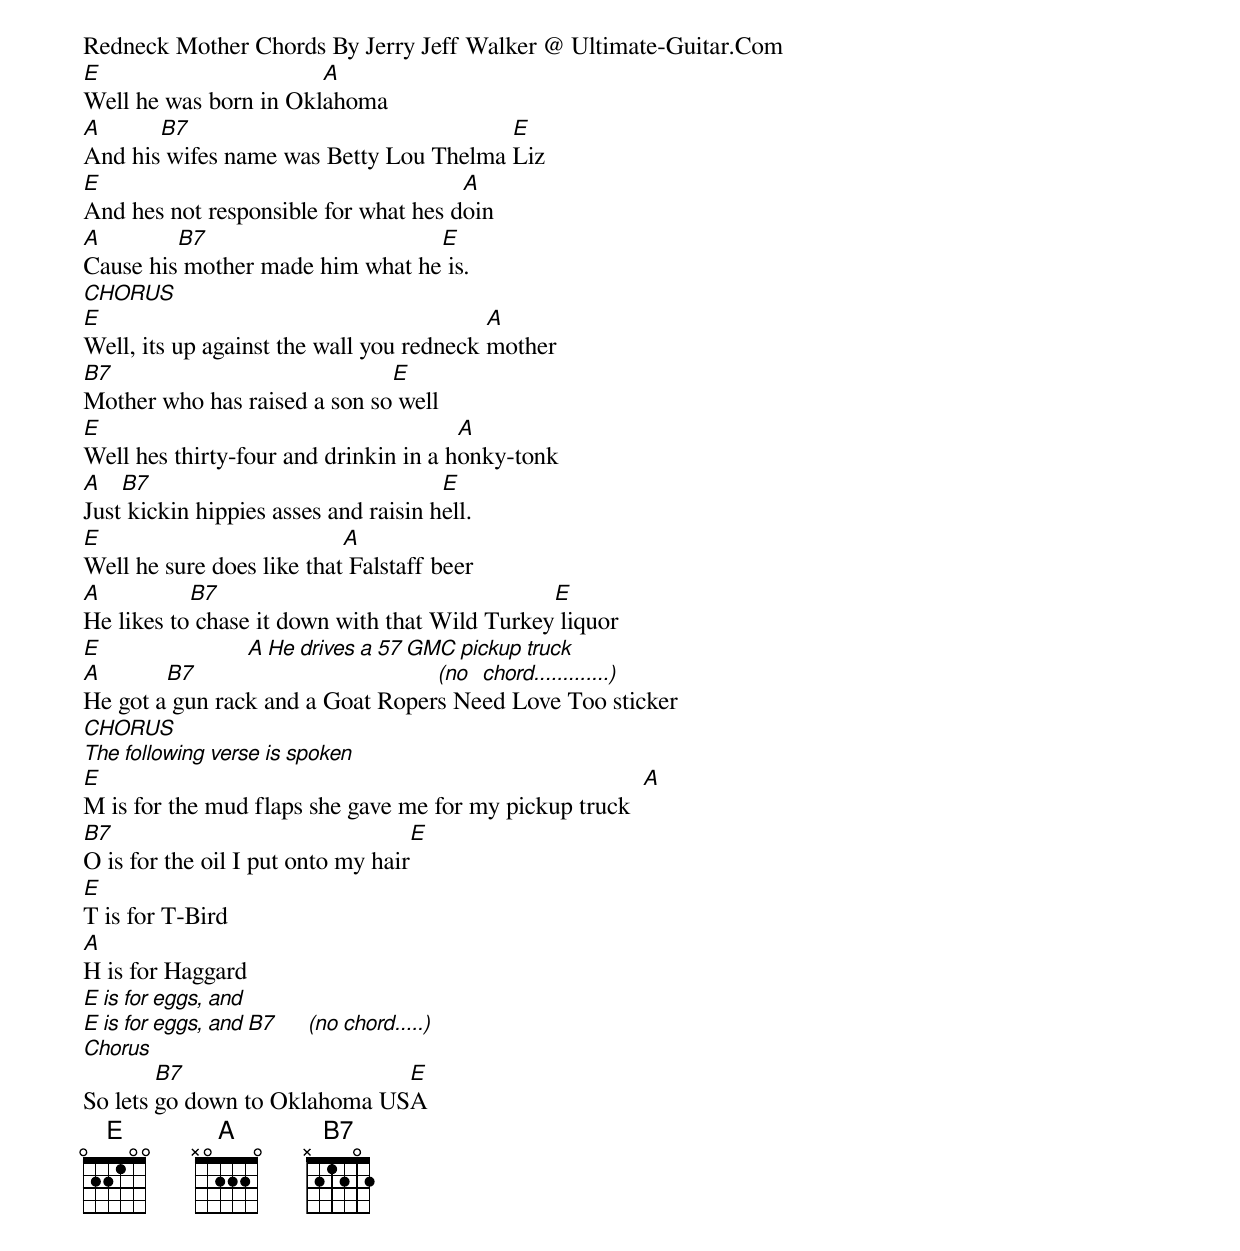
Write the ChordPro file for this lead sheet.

Redneck Mother Chords By Jerry Jeff Walker @ Ultimate-Guitar.Com
[E]Well he was born in Okl[A]ahoma
[A]And his[B7] wifes name was Betty Lou Thelma [E]Liz
[E]And hes not responsible for what hes d[A]oin
[A]Cause his[B7] mother made him what he[E] is.
[CHORUS]
[E]Well, its up against the wall you redneck [A]mother
[B7]Mother who has raised a son so[E] well
[E]Well hes thirty-four and drinkin in a h[A]onky-tonk
[A]Just[B7] kickin hippies asses and raisin h[E]ell.
[E]Well he sure does like that[A] Falstaff beer
[A]He likes to[B7] chase it down with that Wild Turkey[E] liquor
[E                          A][He drives a 57 GMC pickup truck]
[A]He got a[B7] gun rack and a Goat Roper[(no]s Ne[chord.............)]ed Love Too sticker
[CHORUS]
[The following verse is spoken]
[E]M is for the mud flaps she gave me for my pickup truck  [A]
[B7]O is for the oil I put onto my hair[E]
[E]T is for T-Bird
[A]H is for Haggard
[E is for eggs, and]
[E is for eggs, and][B7      (no chord.....)]
[Chorus]
So lets [B7]go down to Oklahoma US[E]A
